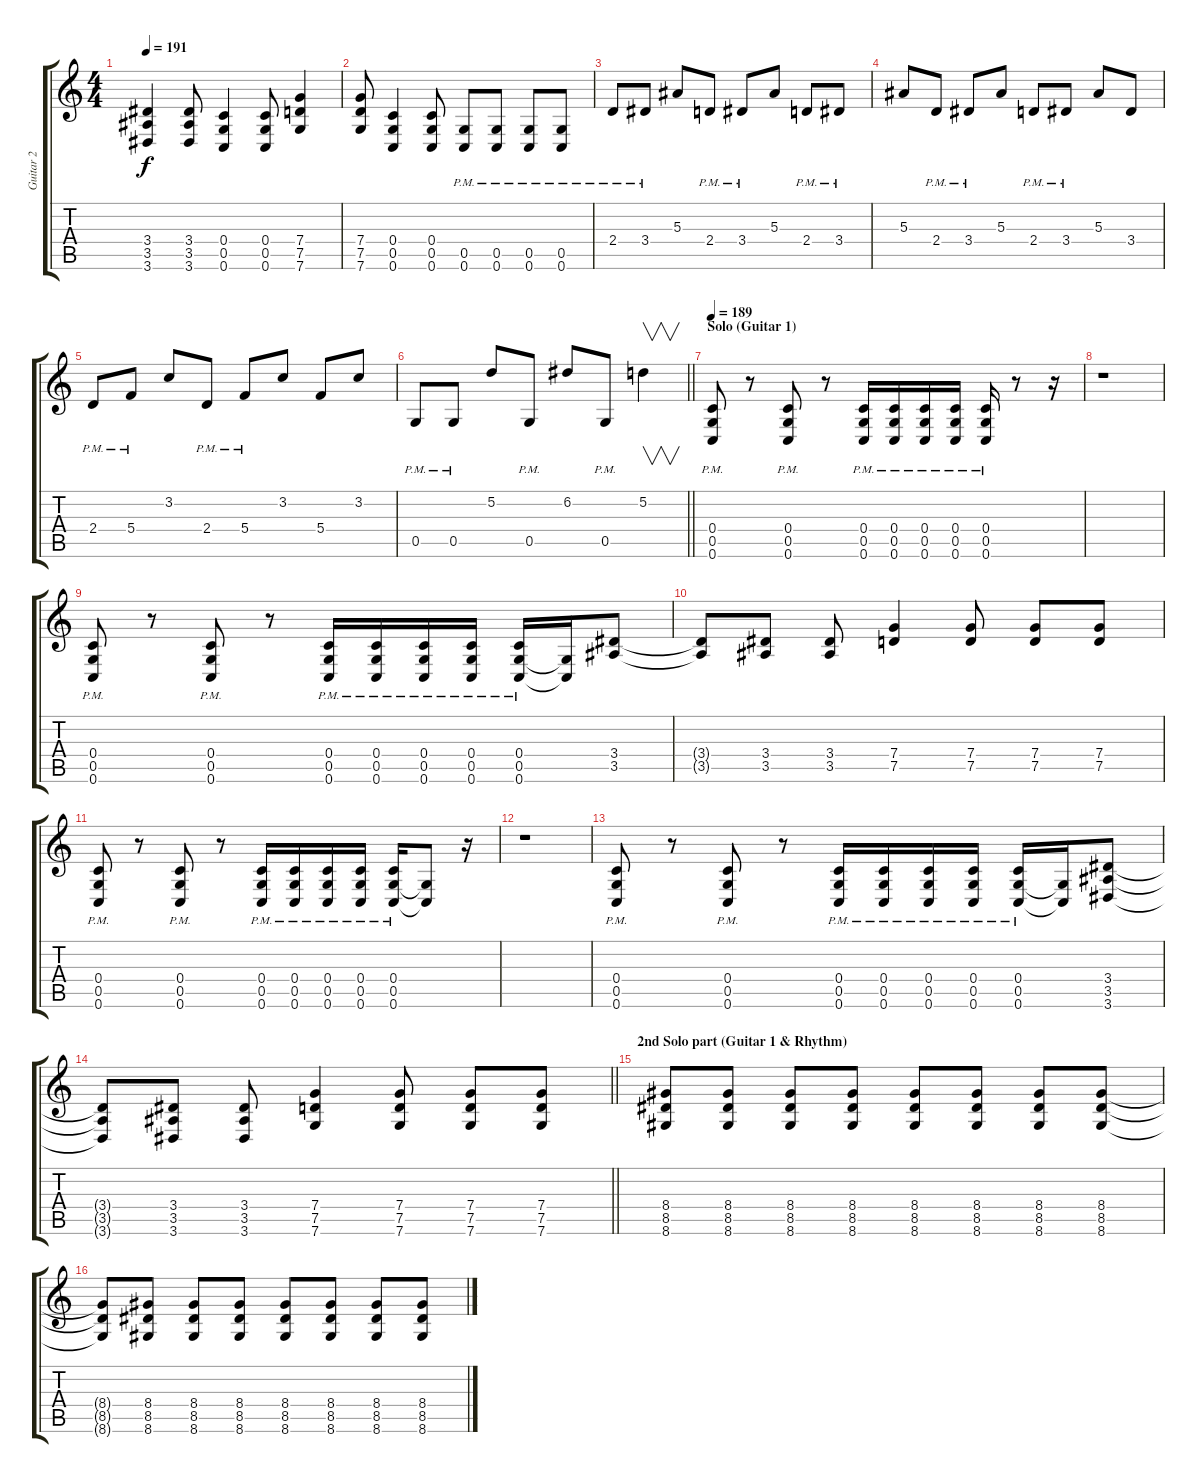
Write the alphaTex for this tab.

\track ("Guitar 2" "Guitar 2") {instrument distortionguitar}
\staff {score tabs}
\tuning (D4 A3 F3 C3 G2 C2) {hide}
\ts (4 4)
\tempo 191
\clef g2
\ks c
(3.4 3.5 3.6).4{dy f} (3.4 3.5 3.6).8 (0.4 0.5 0.6).4 (0.4 0.5 0.6).8 (7.4 7.5 7.6).4 |
(7.4 7.5 7.6).8 (0.4 0.5 0.6).4 (0.4 0.5 0.6).8 (0.5{pm} 0.6{pm}).8 (0.5{pm} 0.6{pm}).8 (0.5{pm} 0.6{pm}).8 (0.5{pm} 0.6{pm}).8 |
2.4{pm}.8 3.4{pm}.8 5.3.8 2.4{pm}.8 3.4{pm}.8 5.3.8 2.4{pm}.8 3.4{pm}.8 |
5.3.8 2.4{pm}.8 3.4{pm}.8 5.3.8 2.4{pm}.8 3.4{pm}.8 5.3.8 3.4.8 |
2.4{pm}.8 5.4{pm}.8 3.2.8 2.4{pm}.8 5.4{pm}.8 3.2.8 5.4.8 3.2.8 |
\barLineRight lightlight
0.5{pm}.8 0.5{pm}.8 5.2.8 0.5{pm}.8 6.2.8 0.5{pm}.8 5.2.4{v} |
\section ("" "Solo (Guitar 1)")
\tempo 189
(0.4 0.5 0.6{pm}).8 r.8 (0.4 0.5 0.6{pm}).8 r.8 (0.4 0.5 0.6{pm}).16 (0.4 0.5 0.6{pm}).16 (0.4 0.5 0.6{pm}).16 (0.4 0.5 0.6{pm}).16 (0.4 0.5 0.6{pm}).16 r.8 r.16 |
r.1 |
(0.4 0.5 0.6{pm}).8 r.8 (0.4 0.5 0.6{pm}).8 r.8 (0.4 0.5 0.6{pm}).16 (0.4 0.5 0.6{pm}).16 (0.4 0.5 0.6{pm}).16 (0.4 0.5 0.6{pm}).16 (0.4 0.5 0.6{pm}).16 (0.5{t} 0.6{t}).16 (3.4 3.5).8 |
(3.4{t} 3.5{t}).8 (3.4 3.5).8 (3.4 3.5).8 (7.4 7.5).4 (7.4 7.5).8 (7.4 7.5).8 (7.4 7.5).8 |
(0.4 0.5 0.6{pm}).8 r.8 (0.4 0.5 0.6{pm}).8 r.8 (0.4 0.5 0.6{pm}).16 (0.4 0.5 0.6{pm}).16 (0.4 0.5 0.6{pm}).16 (0.4 0.5 0.6{pm}).16 (0.4 0.5 0.6{pm}).16 (0.5{t} 0.6{t}).8 r.16 |
r.1 |
(0.4 0.5 0.6{pm}).8 r.8 (0.4 0.5 0.6{pm}).8 r.8 (0.4 0.5 0.6{pm}).16 (0.4 0.5 0.6{pm}).16 (0.4 0.5 0.6{pm}).16 (0.4 0.5 0.6{pm}).16 (0.4 0.5 0.6{pm}).16 (0.5{t} 0.6{t}).16 (3.4 3.5 3.6).8 |
\barLineRight lightlight
(3.4{t} 3.5{t} 3.6{t}).8 (3.4 3.5 3.6).8 (3.4 3.5 3.6).8 (7.4 7.5 7.6).4 (7.4 7.5 7.6).8 (7.4 7.5 7.6).8 (7.4 7.5 7.6).8 |
\section ("" "2nd Solo part (Guitar 1 & Rhythm)")
(8.4 8.5 8.6).8 (8.4 8.5 8.6).8 (8.4 8.5 8.6).8 (8.4 8.5 8.6).8 (8.4 8.5 8.6).8 (8.4 8.5 8.6).8 (8.4 8.5 8.6).8 (8.4 8.5 8.6).8 |
(8.4{t} 8.5{t} 8.6{t}).8 (8.4 8.5 8.6).8 (8.4 8.5 8.6).8 (8.4 8.5 8.6).8 (8.4 8.5 8.6).8 (8.4 8.5 8.6).8 (8.4 8.5 8.6).8 (8.4 8.5 8.6).8
